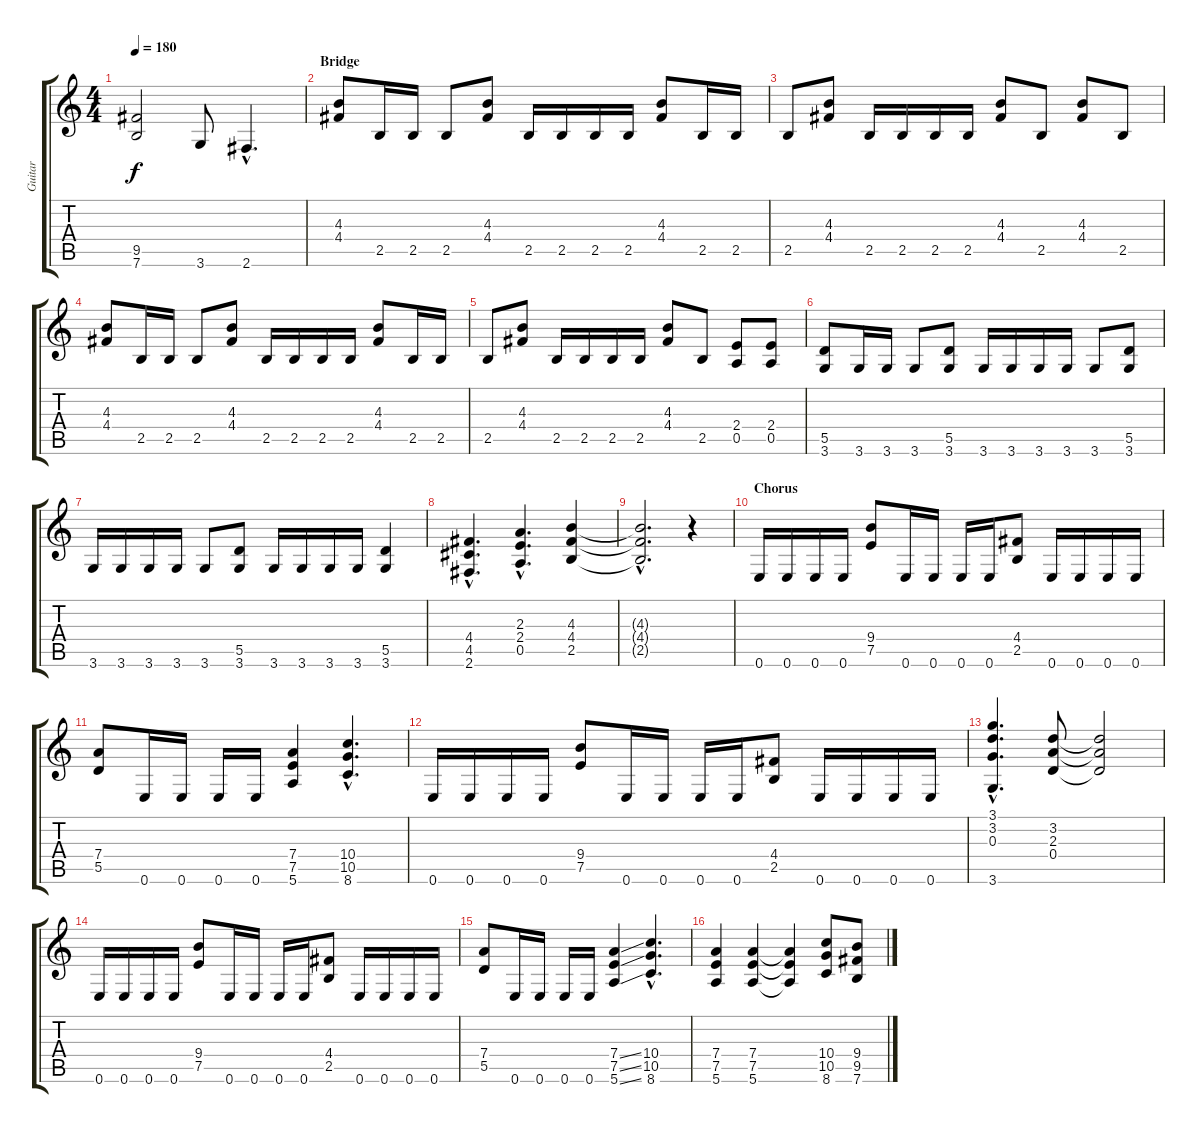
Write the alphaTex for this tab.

\track ("Guitar" "Guitar") {instrument overdrivenguitar}
\staff {score tabs}
\tuning (E4 B3 G3 D3 A2 E2) {hide}
\ts (4 4)
\tempo 180
\clef g2
\ks c
(9.5{t} 7.6{t}).2{dy f} 3.6.8 2.6{hac}.4{d} |
\section ("" "Bridge")
(4.3 4.4).8 2.5.16 2.5.16 2.5.8 (4.3 4.4).8 2.5.16 2.5.16 2.5.16 2.5.16 (4.3 4.4).8 2.5.16 2.5.16 |
2.5.8 (4.3 4.4).8 2.5.16 2.5.16 2.5.16 2.5.16 (4.3 4.4).8 2.5.8 (4.3 4.4).8 2.5.8 |
(4.3 4.4).8 2.5.16 2.5.16 2.5.8 (4.3 4.4).8 2.5.16 2.5.16 2.5.16 2.5.16 (4.3 4.4).8 2.5.16 2.5.16 |
2.5.8 (4.3 4.4).8 2.5.16 2.5.16 2.5.16 2.5.16 (4.3 4.4).8 2.5.8 (2.4 0.5).8 (2.4 0.5).8 |
(5.5 3.6).8 3.6.16 3.6.16 3.6.8 (5.5 3.6).8 3.6.16 3.6.16 3.6.16 3.6.16 3.6.8 (5.5 3.6).8 |
3.6.16 3.6.16 3.6.16 3.6.16 3.6.8 (5.5 3.6).8 3.6.16 3.6.16 3.6.16 3.6.16 (5.5 3.6).4 |
(4.4{hac} 4.5{hac} 2.6{hac}).4{d} (2.3{hac} 2.4{hac} 0.5{hac}).4{d} (4.3 4.4 2.5).4 |
(4.3{hac t} 4.4{hac t} 2.5{hac t}).2{d} r.4 |
\section ("" "Chorus")
0.6.16 0.6.16 0.6.16 0.6.16 (9.4 7.5).8 0.6.16 0.6.16 0.6.16 0.6.16 (4.4 2.5).8 0.6.16 0.6.16 0.6.16 0.6.16 |
(7.4 5.5).8 0.6.16 0.6.16 0.6.16 0.6.16 (7.4 7.5 5.6).4 (10.4{hac} 10.5{hac} 8.6{hac}).4{d} |
0.6.16 0.6.16 0.6.16 0.6.16 (9.4 7.5).8 0.6.16 0.6.16 0.6.16 0.6.16 (4.4 2.5).8 0.6.16 0.6.16 0.6.16 0.6.16 |
(3.1{hac} 3.2{hac} 0.3{hac} 3.6{hac}).4{d} (3.2 2.3 0.4).8 (3.2{t} 2.3{t} 0.4{t}).2 |
0.6.16 0.6.16 0.6.16 0.6.16 (9.4 7.5).8 0.6.16 0.6.16 0.6.16 0.6.16 (4.4 2.5).8 0.6.16 0.6.16 0.6.16 0.6.16 |
(7.4 5.5).8 0.6.16 0.6.16 0.6.16 0.6.16 (7.4{ss} 7.5{ss} 5.6{ss}).4 (10.4{hac} 10.5{hac} 8.6{hac}).4{d} |
(7.4 7.5 5.6).4 (7.4 7.5 5.6).4 (7.4{t} 7.5{t} 5.6{t}).4 (10.4 10.5 8.6).8 (9.4 9.5 7.6).8
